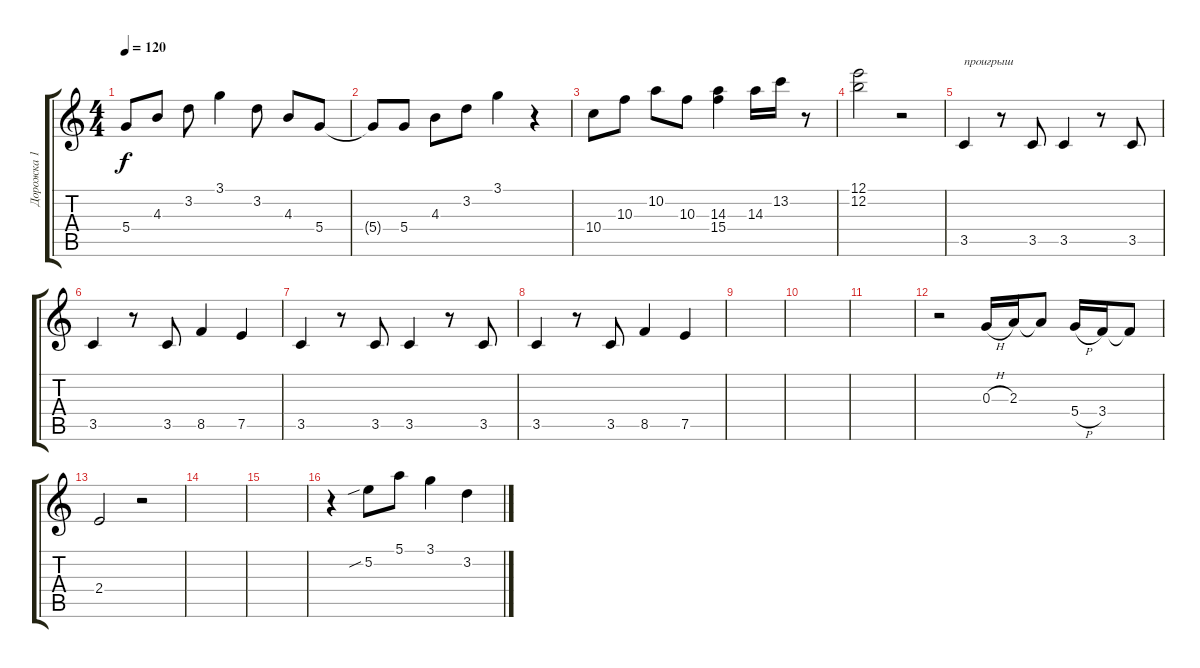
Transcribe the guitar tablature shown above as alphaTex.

\track ("Дорожка 1" "Дорожка 1") {instrument electricguitarjazz}
\staff {score tabs}
\tuning (E4 B3 G3 D3 A2 E2) {hide}
\ts (4 4)
\tempo 120
\clef g2
\ks c
5.4.8{dy f} 4.3.8 3.2.8 3.1.4 3.2.8 4.3.8 5.4.8 |
5.4{t}.8 5.4.8 4.3.8 3.2.8 3.1.4 r.4 |
10.4.8 10.3.8 10.2.8 10.3.8 (14.3 15.4).4 14.3.16 13.2.16 r.8 |
(12.1 12.2).2 r.2 |
3.5.4{txt "проигрыш" volume 16 instrument slapbass1} r.8 3.5.8 3.5.4 r.8 3.5.8 |
3.5.4 r.8 3.5.8 8.5.4 7.5.4 |
3.5.4 r.8 3.5.8 3.5.4 r.8 3.5.8 |
3.5.4 r.8 3.5.8 8.5.4 7.5.4{instrument electricguitarjazz} |
|
|
|
r.2 0.3{h}.16 2.3.16 2.3{t}.8 5.4{h}.16 3.4.16 3.4{t}.8 |
2.4.2 r.2 |
|
|
r.4 5.2{sib}.8 5.1.8 3.1.4 3.2.4
